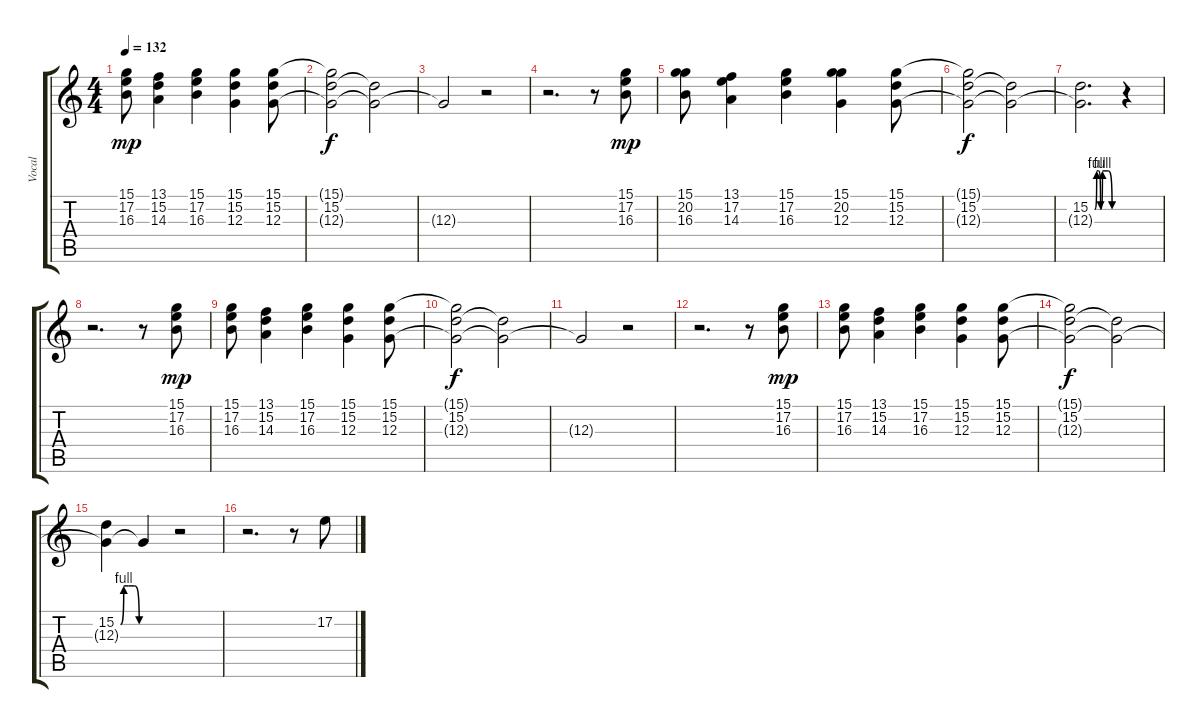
\track ("Vocal" "Vocal") {instrument baritonesax}
\staff {score tabs}
\tuning (E4 B3 G3 D3 A2 E2) {hide}
\ts (4 4)
\tempo 132
\clef g2
\ks c
(15.1 17.2 16.3).8{dy mp} (13.1 15.2 14.3).4 (15.1 17.2 16.3).4 (15.1 15.2 12.3).4 (15.1 15.2 12.3).8 |
(15.1{t} 15.2 12.3{t}).2{dy f} (15.2{t} 12.3{t}).2 |
12.3{t}.2 r.2 |
r.2{d} r.8 (15.1 17.2 16.3).8{dy mp} |
(15.1 20.2 16.3).8 (13.1 17.2 14.3).4 (15.1 17.2 16.3).4 (15.1 20.2 12.3).4 (15.1 15.2 12.3).8 |
(15.1{t} 15.2 12.3{t}).2{dy f} (15.2{t} 12.3{t}).2 |
(15.2{be (custom 0 0 5 4 10 4 15 0 20 4 35 4 45 0 50 0 60 0)} 12.3{t}).2{d} r.4 |
r.2{d} r.8 (15.1 17.2 16.3).8{dy mp} |
(15.1 17.2 16.3).8 (13.1 15.2 14.3).4 (15.1 17.2 16.3).4 (15.1 15.2 12.3).4 (15.1 15.2 12.3).8 |
(15.1{t} 15.2 12.3{t}).2{dy f} (15.2{t} 12.3{t}).2 |
12.3{t}.2 r.2 |
r.2{d} r.8 (15.1 17.2 16.3).8{dy mp} |
(15.1 17.2 16.3).8 (13.1 15.2 14.3).4 (15.1 17.2 16.3).4 (15.1 15.2 12.3).4 (15.1 15.2 12.3).8 |
(15.1{t} 15.2 12.3{t}).2{dy f} (15.2{t} 12.3{t}).2 |
(15.2{be (custom 0 0 10 4 25 4 45 4 60 0)} 12.3{t}).4 12.3{t}.4 r.2 |
r.2{d} r.8 17.2.8
